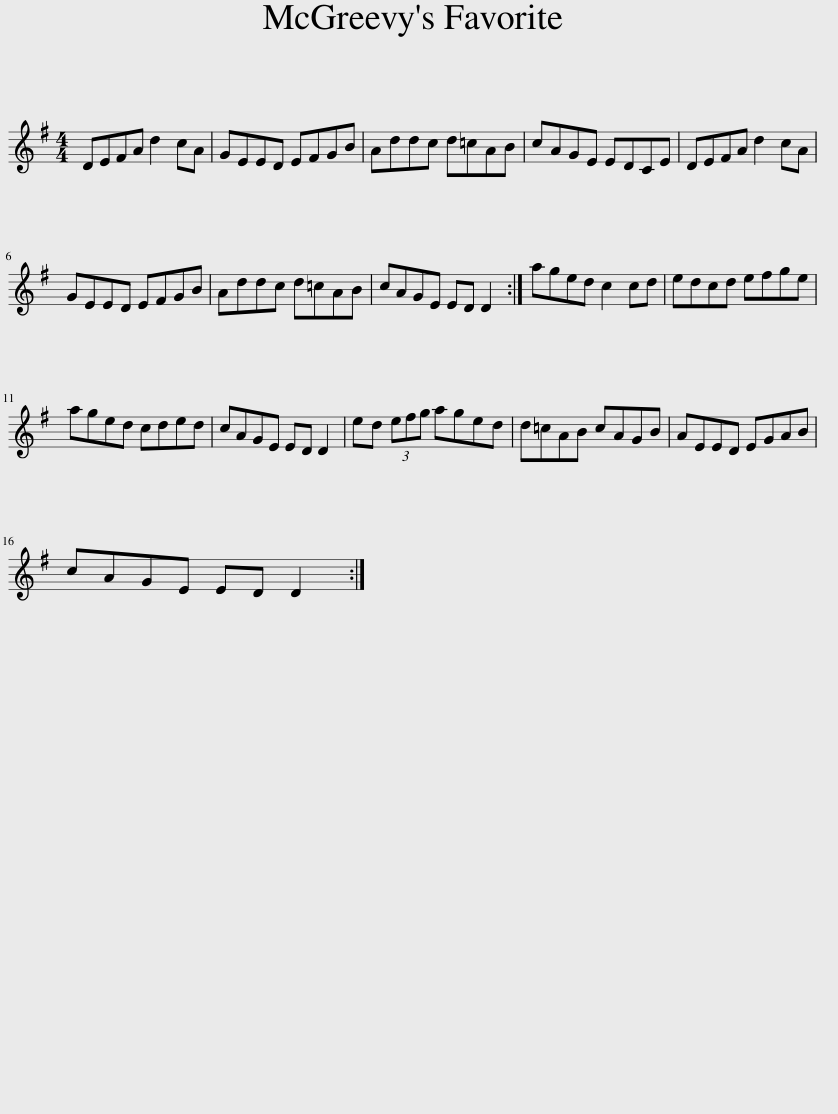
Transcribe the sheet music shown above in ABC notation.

X:1
L:1/8
M:4/4
I:linebreak $
K:G
V:1 treble
V:1
 DEFA d2 cA | GEED EFGB | Addc d=cAB | cAGE EDCE | DEFA d2 cA |$ %5
 GEED EFGB | Addc d=cAB | cAGE ED D2 :| aged c2 cd | edcd efge |$ %10
 aged cded | cAGE ED D2 | ed (3efg aged | d=cAB cAGB | AEED EGAB |$ %15
 cAGE ED D2 :| %16
